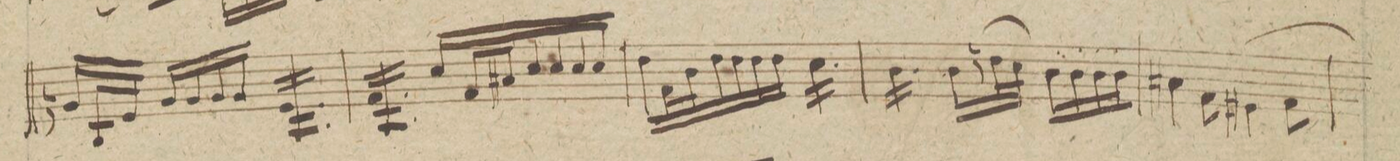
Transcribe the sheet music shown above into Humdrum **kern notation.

**kern	**dynam
*I"Violino 2do	*
*clefG2	*
*k[f#c#g#]	*
*M6/8	*
16gn/L	.
32B/	.
32e/J	.
16g/LL	.
16g/	.
16g/	.
16g/JJ	.
*tremolo	*
16eLL 16A/	.
16e 16A/	.
16e 16A/	.
16e 16A/	.
16e 16A/	.
16eJJ 16A/	.
=36	=36
16f#LL 16A/	.
16f# 16A/	.
16f# 16A/	.
16f# 16A/	.
16f# 16A/	.
16f#JJ 16A/	.
*Xtremolo	*
16cc#/LL	.
32f#/L	.
32a#X/J	.
16cc#/	.
16cc#/	.
16cc#/	.
16cc#/JJ	.
=37	=37
16dd\LL	.
32f#\L	.
32b\J	.
16dd\	.
16dd\	.
16dd\	.
16dd\JJ	.
*tremolo	*
16cc#\LL	.
16cc#\	.
16cc#\	.
16cc#\	.
16cc#\	.
16cc#\JJ	.
=38	=38
16b\LL	.
16b\	.
16b\	.
16b\	.
16b\	.
16b\JJ	.
*Xtremolo	*
16b\LL	.
(32ddn\L	.
32cc#\JJJ)	.
16b'\LL	.
16b'\	.
16b'\	.
16b'\JJ	.
=39	=39
4a#X\	.
(>8f#\	.
4e#X\	.
8f#\	.
=40	=40
*-	*-
